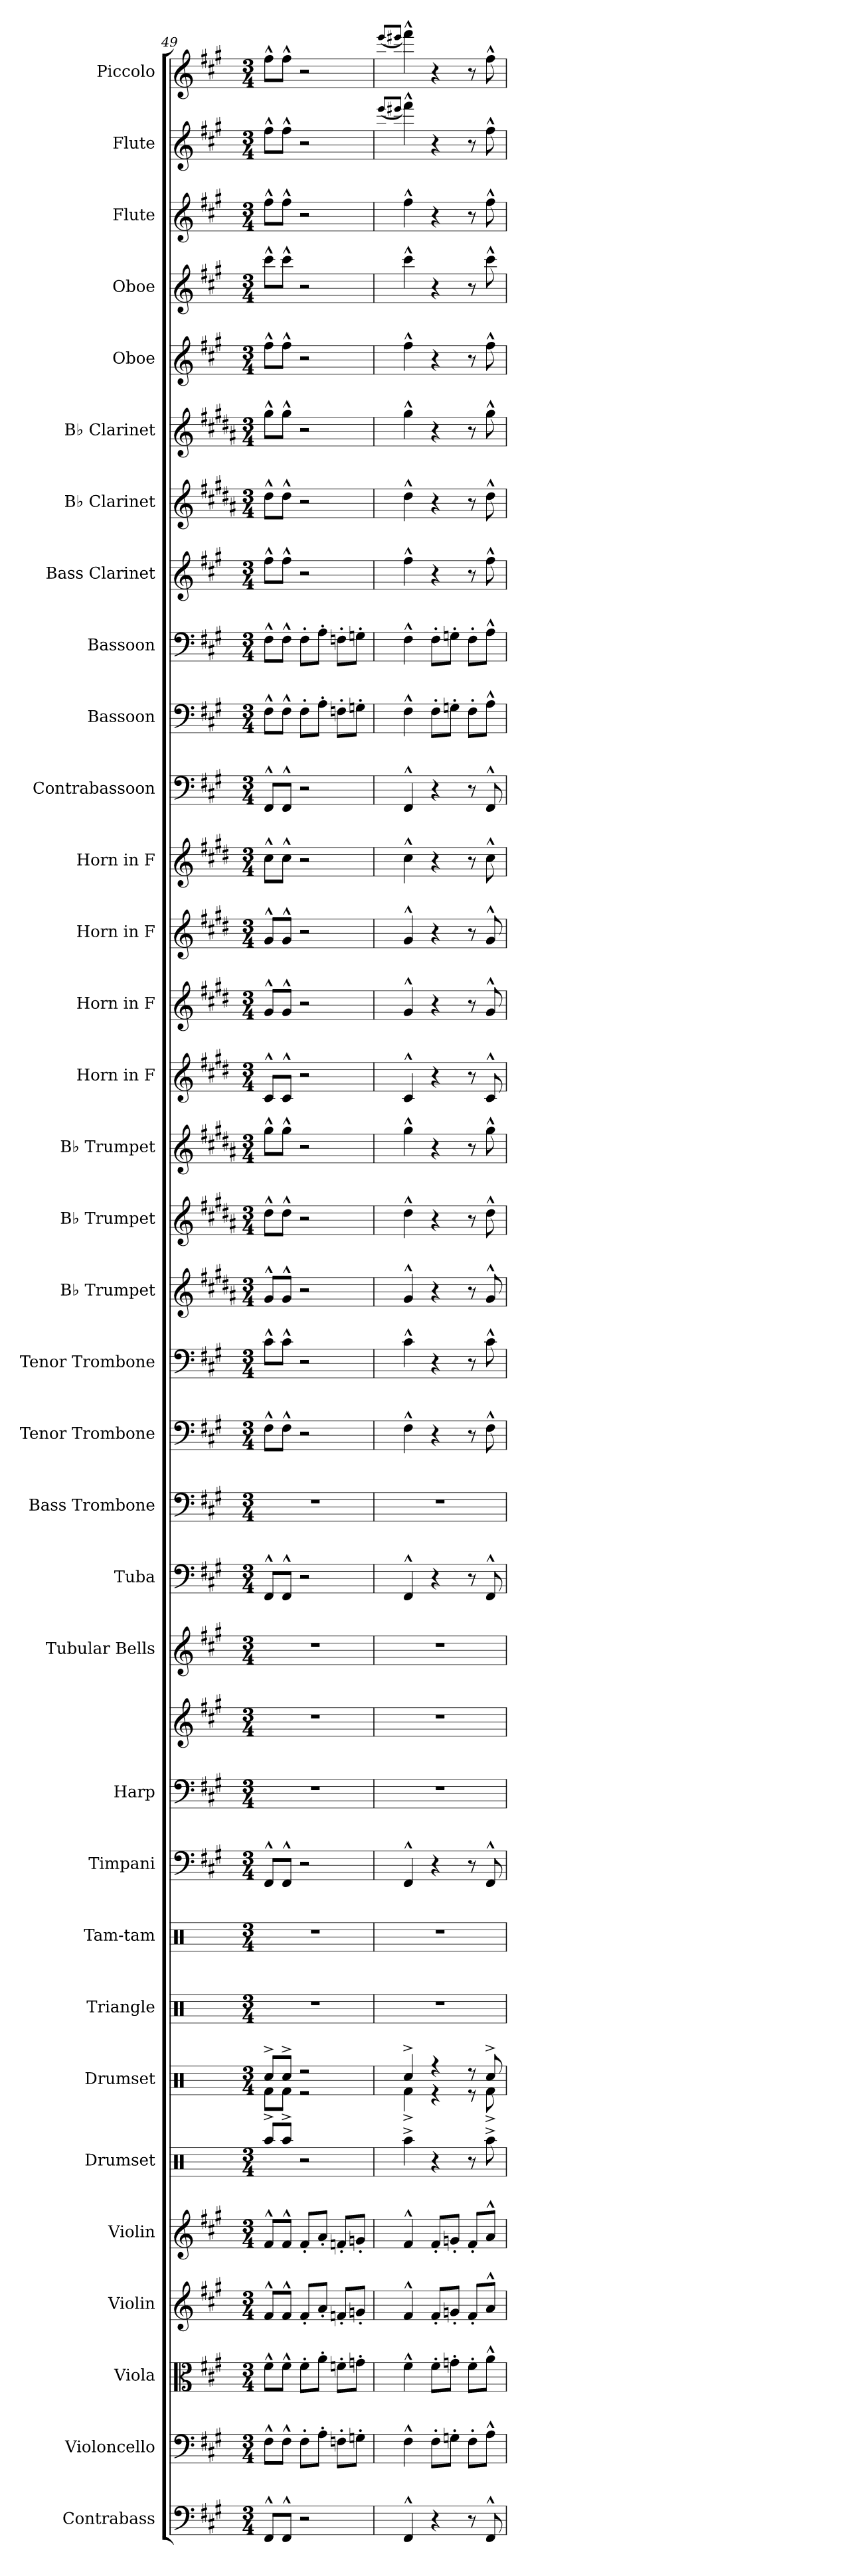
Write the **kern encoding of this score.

**kern	**kern	**kern	**kern	**kern	**kern	**kern	**kern	**kern	**kern	**kern	**kern	**kern	**kern	**kern	**kern	**kern	**kern	**kern	**kern	**kern	**kern	**kern	**kern	**kern	**kern	**kern	**kern	**kern	**kern	**kern	**kern	**kern	**kern	**kern
*part34	*part33	*part32	*part31	*part30	*part29	*part28	*part27	*part26	*part25	*part24	*part24	*part23	*part22	*part21	*part20	*part19	*part18	*part17	*part16	*part15	*part14	*part13	*part12	*part11	*part10	*part9	*part8	*part7	*part6	*part5	*part4	*part3	*part2	*part1
*staff35	*staff34	*staff33	*staff32	*staff31	*staff30	*staff29	*staff28	*staff27	*staff26	*staff25	*staff24	*staff23	*staff22	*staff21	*staff20	*staff19	*staff18	*staff17	*staff16	*staff15	*staff14	*staff13	*staff12	*staff11	*staff10	*staff9	*staff8	*staff7	*staff6	*staff5	*staff4	*staff3	*staff2	*staff1
*I"Contrabass	*I"Violoncello	*I"Viola	*I"Violin	*I"Violin	*I"Drumset	*I"Drumset	*I"Triangle	*I"Tam-tam	*I"Timpani	*I"Harp	*	*I"Tubular Bells	*I"Tuba	*I"Bass Trombone	*I"Tenor Trombone	*I"Tenor Trombone	*I"B♭ Trumpet	*I"B♭ Trumpet	*I"B♭ Trumpet	*I"Horn in F	*I"Horn in F	*I"Horn in F	*I"Horn in F	*I"Contrabassoon	*I"Bassoon	*I"Bassoon	*I"Bass Clarinet	*I"B♭ Clarinet	*I"B♭ Clarinet	*I"Oboe	*I"Oboe	*I"Flute	*I"Flute	*I"Piccolo
*I'Cb.	*I'Vc.	*I'Vla.	*I'Vln.	*I'Vln.	*I'Drs.	*I'Drs.	*I'Trgl.	*I'Tam-tam	*I'Timp.	*I'Hrp.	*	*I'Tu. Be.	*I'Tba.	*I'B. Tbn.	*I'T. Tbn.	*I'T. Tbn.	*I'B♭ Tpt.	*I'B♭ Tpt.	*I'B♭ Tpt.	*	*	*	*	*I'Cbsn.	*I'Bsn.	*I'Bsn.	*I'B. Cl.	*I'B♭ Cl.	*I'B♭ Cl.	*I'Ob.	*I'Ob.	*I'Fl.	*I'Fl.	*I'Picc.
*clefF4	*clefF4	*clefC3	*clefG2	*clefG2	*clefX	*clefX	*clefX	*clefX	*clefF4	*clefF4	*clefG2	*clefG2	*clefF4	*clefF4	*clefF4	*clefF4	*clefG2	*clefG2	*clefG2	*clefG2	*clefG2	*clefG2	*clefG2	*clefF4	*clefF4	*clefF4	*clefG2	*clefG2	*clefG2	*clefG2	*clefG2	*clefG2	*clefG2	*clefG2
*ITrd7c12	*	*	*	*	*	*	*	*	*	*	*	*	*	*	*	*	*ITrd1c2	*ITrd1c2	*ITrd1c2	*ITrd4c7	*ITrd4c7	*ITrd4c7	*ITrd4c7	*ITrd7c12	*	*	*ITrd8c14	*ITrd1c2	*ITrd1c2	*	*	*	*	*ITrd-7c-12
*k[f#c#g#]	*k[f#c#g#]	*k[f#c#g#]	*k[f#c#g#]	*k[f#c#g#]	*k[]	*k[]	*k[]	*k[]	*k[f#c#g#]	*k[f#c#g#]	*k[f#c#g#]	*k[f#c#g#]	*k[f#c#g#]	*k[f#c#g#]	*k[f#c#g#]	*k[f#c#g#]	*k[f#c#g#]	*k[f#c#g#]	*k[f#c#g#]	*k[f#c#g#]	*k[f#c#g#]	*k[f#c#g#]	*k[f#c#g#]	*k[f#c#g#]	*k[f#c#g#]	*k[f#c#g#]	*k[f#c#g#]	*k[f#c#g#]	*k[f#c#g#]	*k[f#c#g#]	*k[f#c#g#]	*k[f#c#g#]	*k[f#c#g#]	*k[f#c#g#]
*M3/4	*M3/4	*M3/4	*M3/4	*M3/4	*M3/4	*M3/4	*M3/4	*M3/4	*M3/4	*M3/4	*M3/4	*M3/4	*M3/4	*M3/4	*M3/4	*M3/4	*M3/4	*M3/4	*M3/4	*M3/4	*M3/4	*M3/4	*M3/4	*M3/4	*M3/4	*M3/4	*M3/4	*M3/4	*M3/4	*M3/4	*M3/4	*M3/4	*M3/4	*M3/4
=49	=49	=49	=49	=49	=49	=49	=49	=49	=49	=49	=49	=49	=49	=49	=49	=49	=49	=49	=49	=49	=49	=49	=49	=49	=49	=49	=49	=49	=49	=49	=49	=49	=49	=49
*	*	*	*	*	*	*^	*	*	*	*	*	*	*	*	*	*	*	*	*	*	*	*	*	*	*	*	*	*	*	*	*	*	*	*
8FFF#^^/L	8F#^^\L	8f#^^\L	8f#^^/L	8f#^^/L	8Raa/L	8Rcc^/L	8Rf^\L	2.r	2.r	8FF#^^/L	2.r	2.r	2.r	8FF#^^/L	2.r	8F#^^\L	8c#^^\L	8f#^^/L	8cc#^^\L	8ff#^^\L	8F#^^/L	8c#^^/L	8c#^^/L	8f#^^\L	8FFF#^^/L	8F#^^\L	8F#^^\L	8f#^^\L	8cc#^^\L	8ff#^^\L	8ff#^^\L	8ccc#^^\L	8ff#^^\L	8ff#^^\L	8fff#^^\L
8FFF#^^/J	8F#^^\J	8f#^^\J	8f#^^/J	8f#^^/J	8Raa/J	8Rcc^/J	8Rf^\J	.	.	8FF#^^/J	.	.	.	8FF#^^/J	.	8F#^^\J	8c#^^\J	8f#^^/J	8cc#^^\J	8ff#^^\J	8F#^^/J	8c#^^/J	8c#^^/J	8f#^^\J	8FFF#^^/J	8F#^^\J	8F#^^\J	8f#^^\J	8cc#^^\J	8ff#^^\J	8ff#^^\J	8ccc#^^\J	8ff#^^\J	8ff#^^\J	8fff#^^\J
2r	8F#'\L	8f#'\L	8f#'/L	8f#'/L	2r	2r	2r	.	.	2r	.	.	.	2r	.	2r	2r	2r	2r	2r	2r	2r	2r	2r	2r	8F#'\L	8F#'\L	2r	2r	2r	2r	2r	2r	2r	2r
.	8A'\J	8a'\J	8a'/J	8a'/J	.	.	.	.	.	.	.	.	.	.	.	.	.	.	.	.	.	.	.	.	.	8A'\J	8A'\J	.	.	.	.	.	.	.	.
.	8Fn'\L	8fn'\L	8fn'/L	8fn'/L	.	.	.	.	.	.	.	.	.	.	.	.	.	.	.	.	.	.	.	.	.	8Fn'\L	8Fn'\L	.	.	.	.	.	.	.	.
.	8Gn'\J	8gn'\J	8gn'/J	8gn'/J	.	.	.	.	.	.	.	.	.	.	.	.	.	.	.	.	.	.	.	.	.	8Gn'\J	8Gn'\J	.	.	.	.	.	.	.	.
=50	=50	=50	=50	=50	=50	=50	=50	=50	=50	=50	=50	=50	=50	=50	=50	=50	=50	=50	=50	=50	=50	=50	=50	=50	=50	=50	=50	=50	=50	=50	=50	=50	=50	=50	=50
.	.	.	.	.	.	.	.	.	.	.	.	.	.	.	.	.	.	.	.	.	.	.	.	.	.	.	.	.	.	.	.	.	.	(8qeee/L	(8qeeee/L
.	.	.	.	.	.	.	.	.	.	.	.	.	.	.	.	.	.	.	.	.	.	.	.	.	.	.	.	.	.	.	.	.	.	8qeee#X/J	8qeeee#X/J
4FFF#^^/	4F#^^\	4f#^^\	4f#^^/	4f#^^/	4Raa^\	4Rcc^/	4Rf^\	2.r	2.r	4FF#^^/	2.r	2.r	2.r	4FF#^^/	2.r	4F#^^\	4c#^^\	4f#^^/	4cc#^^\	4ff#^^\	4F#^^/	4c#^^/	4c#^^/	4f#^^\	4FFF#^^/	4F#^^\	4F#^^\	4f#^^\	4cc#^^\	4ff#^^\	4ff#^^\	4ccc#^^\	4ff#^^\	4fff#^^\)	4ffff#^^\)
4r	8F#'\L	8f#'\L	8f#'/L	8f#'/L	4r	4r	4r	.	.	4r	.	.	.	4r	.	4r	4r	4r	4r	4r	4r	4r	4r	4r	4r	8F#'\L	8F#'\L	4r	4r	4r	4r	4r	4r	4r	4r
.	8Gn'\J	8gn'\J	8gn'/J	8gn'/J	.	.	.	.	.	.	.	.	.	.	.	.	.	.	.	.	.	.	.	.	.	8Gn'\J	8Gn'\J	.	.	.	.	.	.	.	.
8r	8F#'\L	8f#'\L	8f#'/L	8f#'/L	8r	8r	8r	.	.	8r	.	.	.	8r	.	8r	8r	8r	8r	8r	8r	8r	8r	8r	8r	8F#'\L	8F#'\L	8r	8r	8r	8r	8r	8r	8r	8r
8FFF#^^/	8A^^\J	8a^^\J	8a^^/J	8a^^/J	8Raa^\	8Rcc^/	8Rf^\	.	.	8FF#^^/	.	.	.	8FF#^^/	.	8F#^^\	8c#^^\	8f#^^/	8cc#^^\	8ff#^^\	8F#^^/	8c#^^/	8c#^^/	8f#^^\	8FFF#^^/	8A^^\J	8A^^\J	8f#^^\	8cc#^^\	8ff#^^\	8ff#^^\	8ccc#^^\	8ff#^^\	8ff#^^\	8fff#^^\
*	*	*	*	*	*	*v	*v	*	*	*	*	*	*	*	*	*	*	*	*	*	*	*	*	*	*	*	*	*	*	*	*	*	*	*	*
=	=	=	=	=	=	=	=	=	=	=	=	=	=	=	=	=	=	=	=	=	=	=	=	=	=	=	=	=	=	=	=	=	=	=
*-	*-	*-	*-	*-	*-	*-	*-	*-	*-	*-	*-	*-	*-	*-	*-	*-	*-	*-	*-	*-	*-	*-	*-	*-	*-	*-	*-	*-	*-	*-	*-	*-	*-	*-
